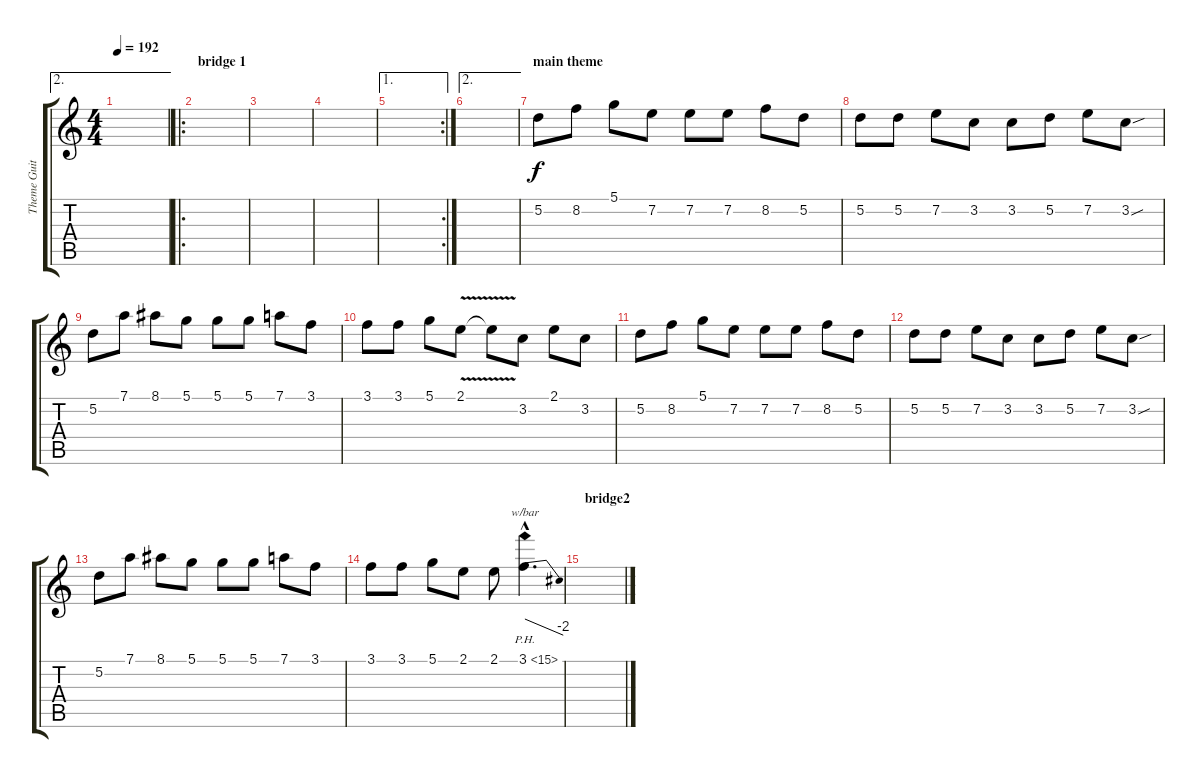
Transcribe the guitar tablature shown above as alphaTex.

\track ("Theme Guitar" "Theme Guit") {instrument distortionguitar}
\staff {score tabs}
\tuning (D4 A3 F3 C3 G2 D2) {hide}
\ae 2
\ts (4 4)
\tempo 192
\clef g2
\ks c
|
\ro
\section ("" "bridge 1")
|
|
|
\ae 1
\rc 2
|
\ae 2
|
\section ("" "main theme")
5.2.8 8.2.8 5.1.8 7.2.8 7.2.8 7.2.8 8.2.8 5.2.8 |
5.2.8 5.2.8 7.2.8 3.2.8 3.2.8 5.2.8 7.2.8 3.2{sou}.8 |
5.2.8 7.1.8 8.1.8 5.1.8 5.1.8 5.1.8 7.1.8 3.1.8 |
3.1.8 3.1.8 5.1.8 2.1{v}.8 2.1{t}.8 3.2.8 2.1.8 3.2.8 |
5.2.8 8.2.8 5.1.8 7.2.8 7.2.8 7.2.8 8.2.8 5.2.8 |
5.2.8 5.2.8 7.2.8 3.2.8 3.2.8 5.2.8 7.2.8 3.2{sou}.8 |
5.2.8 7.1.8 8.1.8 5.1.8 5.1.8 5.1.8 7.1.8 3.1.8 |
3.1.8 3.1.8 5.1.8 2.1.8 2.1.8 3.1{ph 12 hac}.4{d tbe (dive default 0 0 60 -8)} |
\section ("" "bridge2")
